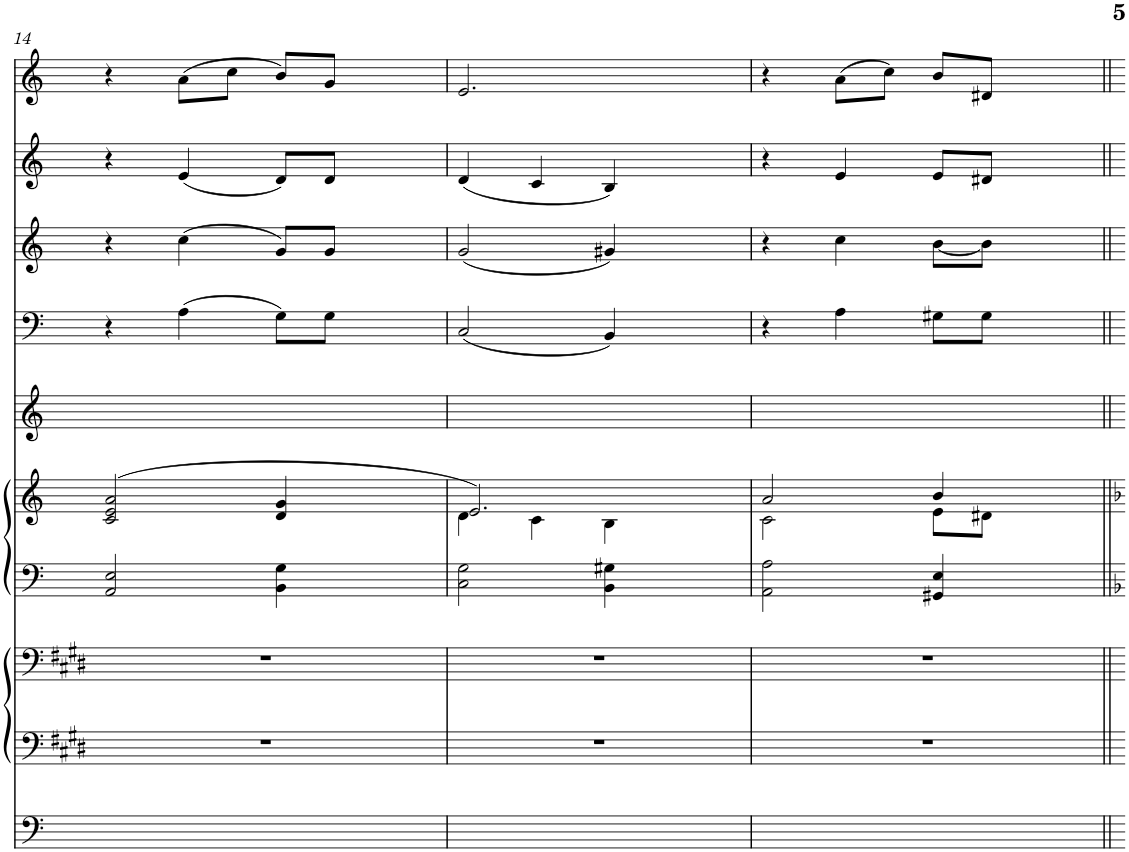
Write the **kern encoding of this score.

**kern	**kern	**kern	**kern	**kern	**kern	**kern	**kern	**kern	**kern
*part8	*part7	*part7	*part6	*part6	*part5	*part4	*part3	*part2	*part1
*staff10	*staff9	*staff8	*staff7	*staff6	*staff5	*staff4	*staff3	*staff2	*staff1
*I"Voice	*I"Piano	*	*I"Piano	*	*I"Voice	*I"Voice	*I"Voice	*I"Voice	*I"Voice
*I'V	*I'Pno	*	*I'Pno	*	*I'V	*I'V	*I'V	*I'V	*I'V
!!LO:PB:g=z
*clefF4	*clefF4	*clefF4	*clefF4	*clefG2	*clefG2	*clefF4	*clefG2	*clefG2	*clefG2
*k[]	*k[f#c#g#d#]	*k[f#c#g#d#]	*k[]	*k[]	*k[]	*k[]	*k[]	*k[]	*k[]
*M3/4	*	*	*M3/4	*M3/4	*	*M3/4	*M3/4	*M3/4	*M3/4
=14	=14	=14	=14	=14	=14	=14	=14	=14	=14
2.ryy	1r	1r	2AA/ 2E/	(>2c/ 2e/ 2a/	1ryy	4r	4r	4r	4r
.	.	.	.	.	.	(>4A\	(>4cc\	(<4e/	(>8a\L
.	.	.	.	.	.	.	.	.	8cc\J
.	.	.	4BB\ 4G\	4d/ 4g/	.	8G\L)	8g/L)	8d/L)	8b/L)
.	.	.	.	.	.	8G\J	8g/J	8d/J	8g/J
4ryy	.	.	4ryy	4ryy	.	4ryy	4ryy	4ryy	4ryy
=15	=15	=15	=15	=15	=15	=15	=15	=15	=15
*	*	*	*	*^	*	*	*	*	*
2.ryy	1r	1r	2C\ 2G\	2.e/)	4d\	1ryy	(<2C/	(<2g/	(<4d/	2.e/
.	.	.	.	.	4c\	.	.	.	4c/	.
.	.	.	4BB\ 4G#X\	.	4B\	.	4BB/)	4g#X/)	4B/)	.
4ryy	.	.	4ryy	4ryy	4ryy	.	4ryy	4ryy	4ryy	4ryy
=16	=16	=16	=16	=16	=16	=16	=16	=16	=16	=16
2.ryy	1r	1r	2AA\ 2A\	2a/	2c\	1ryy	4r	4r	4r	4r
.	.	.	.	.	.	.	4A\	4cc\	4e/	(>8a\L
.	.	.	.	.	.	.	.	.	.	8cc\J)
.	.	.	4GG#X/ 4E/	4b/	8e\L	.	8G#X\L	[<8b\L	8e/L	8b/L
.	.	.	.	.	8d#X\J	.	8G#\J	8b\J]	8d#X/J	8d#X/J
4ryy	.	.	4ryy	4ryy	4ryy	.	4ryy	4ryy	4ryy	4ryy
*	*	*	*	*v	*v	*	*	*	*	*
=||	=||	=||	=||	=||	=||	=||	=||	=||	=||
*-	*-	*-	*-	*-	*-	*-	*-	*-	*-
